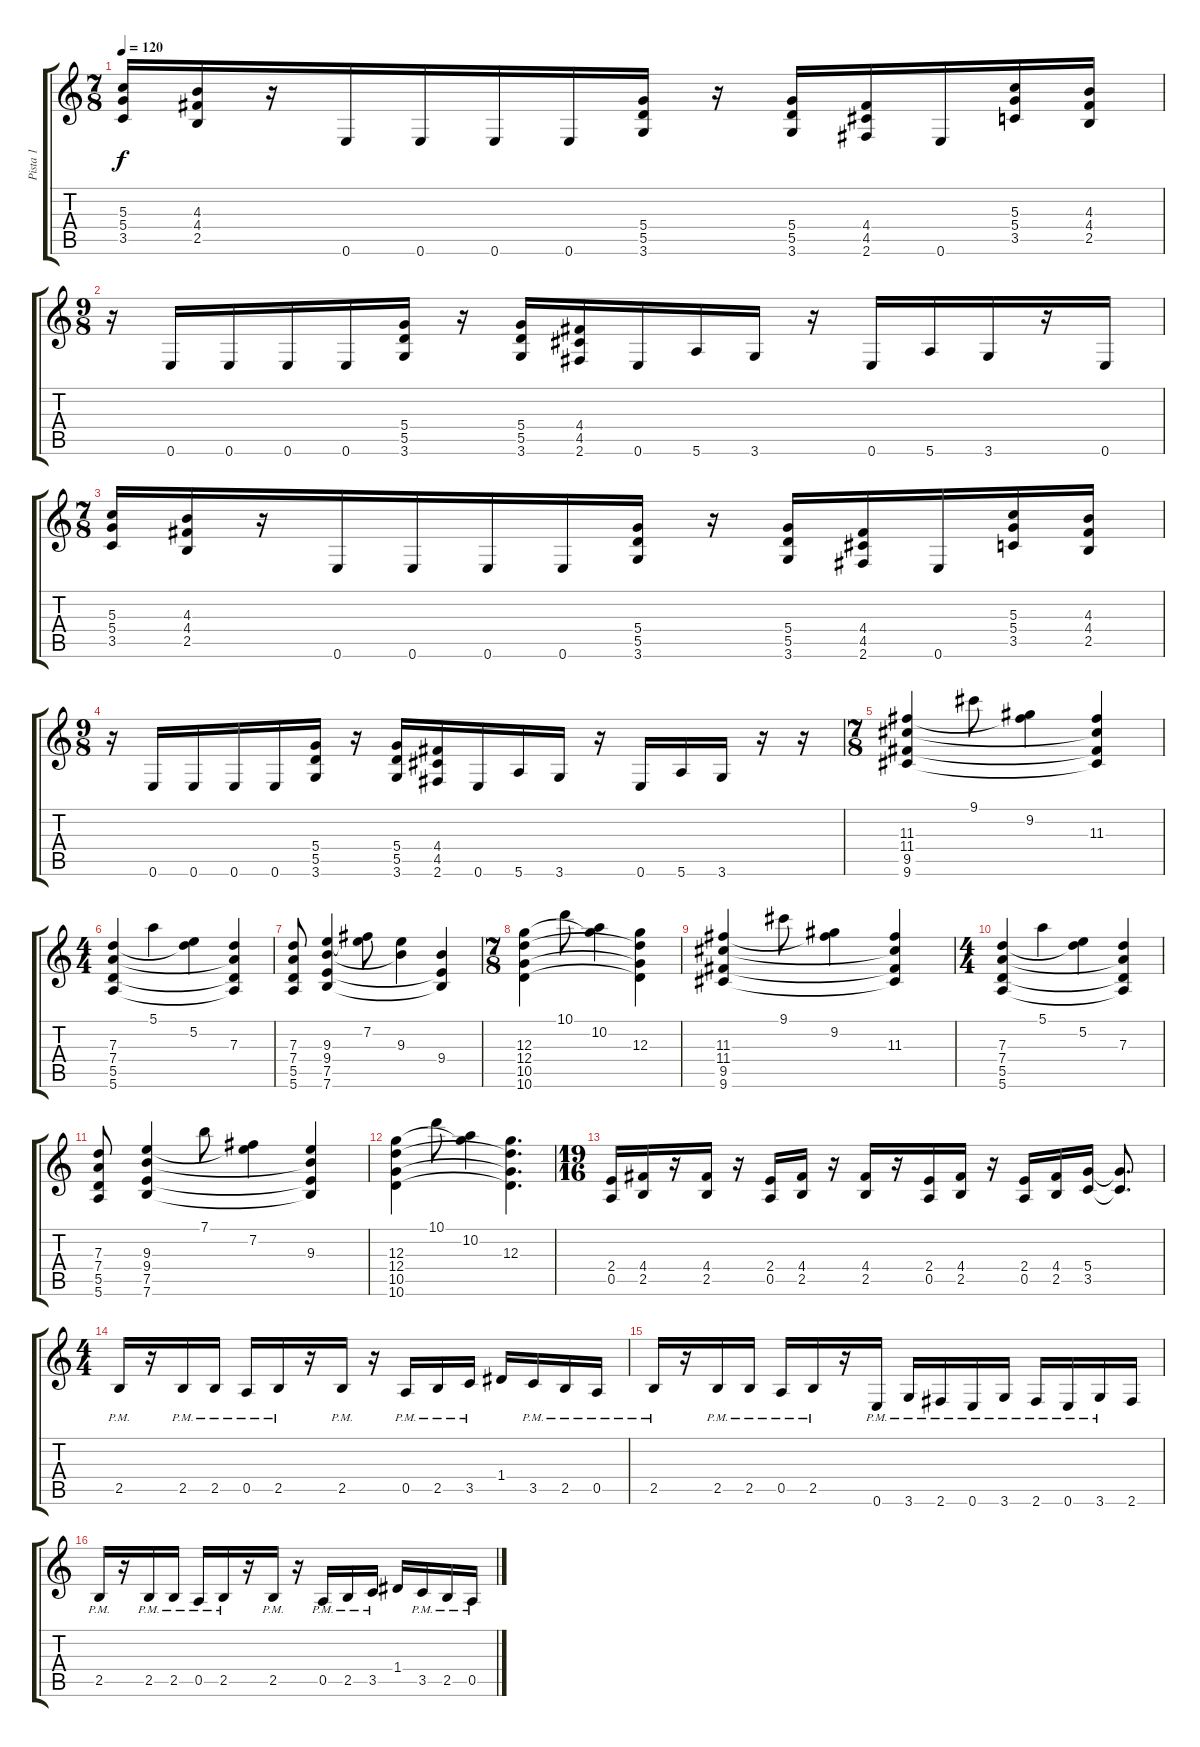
\track ("Pista 1" "Pista 1") {instrument distortionguitar}
\staff {score tabs}
\tuning (E4 B3 G3 D3 A2 E2) {hide}
\ts (7 8)
\tempo 120
\clef g2
\ks c
(5.3 5.4 3.5).16{dy f} (4.3 4.4 2.5).16 r.16 0.6.16 0.6.16 0.6.16 0.6.16 (5.4 5.5 3.6).16 r.16 (5.4 5.5 3.6).16 (4.4 4.5 2.6).16 0.6.16 (5.3 5.4 3.5).16 (4.3 4.4 2.5).16 |
\ts (9 8)
r.16 0.6.16 0.6.16 0.6.16 0.6.16 (5.4 5.5 3.6).16 r.16 (5.4 5.5 3.6).16 (4.4 4.5 2.6).16 0.6.16 5.6.16 3.6.16 r.16 0.6.16 5.6.16 3.6.16 r.16 0.6.16 |
\ts (7 8)
(5.3 5.4 3.5).16 (4.3 4.4 2.5).16 r.16 0.6.16 0.6.16 0.6.16 0.6.16 (5.4 5.5 3.6).16 r.16 (5.4 5.5 3.6).16 (4.4 4.5 2.6).16 0.6.16 (5.3 5.4 3.5).16 (4.3 4.4 2.5).16 |
\ts (9 8)
r.16 0.6.16 0.6.16 0.6.16 0.6.16 (5.4 5.5 3.6).16 r.16 (5.4 5.5 3.6).16 (4.4 4.5 2.6).16 0.6.16 5.6.16 3.6.16 r.16 0.6.16 5.6.16 3.6.16 r.16 r.16 |
\ts (7 8)
(11.3 11.4 9.5 9.6).4 9.1.8 (9.2 11.3{t}).4 (11.3 11.4{t} 9.5{t} 9.6{t}).4 |
\ts (4 4)
(7.3 7.4 5.5 5.6).4 5.1.4 (5.2 7.3{t}).4 (7.3 7.4{t} 5.5{t} 5.6{t}).4 |
(7.3 7.4 5.5 5.6).8 (9.3 9.4 7.5 7.6).4 (7.2 9.3{t}).8 (9.3 9.4{t}).4 (9.4 7.5{t} 7.6{t}).4 |
\ts (7 8)
(12.3 12.4 10.5 10.6).4 10.1.8 (10.2 12.3{t}).4 (12.3 12.4{t} 10.5{t} 10.6{t}).4 |
(11.3 11.4 9.5 9.6).4 9.1.8 (9.2 11.3{t}).4 (11.3 11.4{t} 9.5{t} 9.6{t}).4 |
\ts (4 4)
(7.3 7.4 5.5 5.6).4 5.1.4 (5.2 7.3{t}).4 (7.3 7.4{t} 5.5{t} 5.6{t}).4 |
(7.3 7.4 5.5 5.6).8 (9.3 9.4 7.5 7.6).4 7.1.8 (7.2 9.3{t}).4 (9.3 9.4{t} 7.5{t} 7.6{t}).4 |
(12.3 12.4 10.5 10.6).4 10.1.8 (10.2 12.3{t}).4 (12.3 12.4{t} 10.5{t} 10.6{t}).4{d} |
\ts (19 16)
(2.4 0.5).16 (4.4 2.5).16 r.16 (4.4 2.5).16 r.16 (2.4 0.5).16 (4.4 2.5).16 r.16 (4.4 2.5).16 r.16 (2.4 0.5).16 (4.4 2.5).16 r.16 (2.4 0.5).16 (4.4 2.5).16 (5.4 3.5).16 (5.4{t} 3.5{t}).8{d} |
\ts (4 4)
2.5{pm}.16 r.16 2.5{pm}.16 2.5{pm}.16 0.5{pm}.16 2.5{pm}.16 r.16 2.5{pm}.16 r.16 0.5{pm}.16 2.5{pm}.16 3.5{pm}.16 1.4.16 3.5{pm}.16 2.5{pm}.16 0.5{pm}.16 |
2.5{pm}.16 r.16 2.5{pm}.16 2.5{pm}.16 0.5{pm}.16 2.5{pm}.16 r.16 0.6{pm}.16 3.6{pm}.16 2.6{pm}.16 0.6{pm}.16 3.6{pm}.16 2.6{pm}.16 0.6{pm}.16 3.6{pm}.16 2.6.16 |
2.5{pm}.16 r.16 2.5{pm}.16 2.5{pm}.16 0.5{pm}.16 2.5{pm}.16 r.16 2.5{pm}.16 r.16 0.5{pm}.16 2.5{pm}.16 3.5{pm}.16 1.4.16 3.5{pm}.16 2.5{pm}.16 0.5{pm}.16
